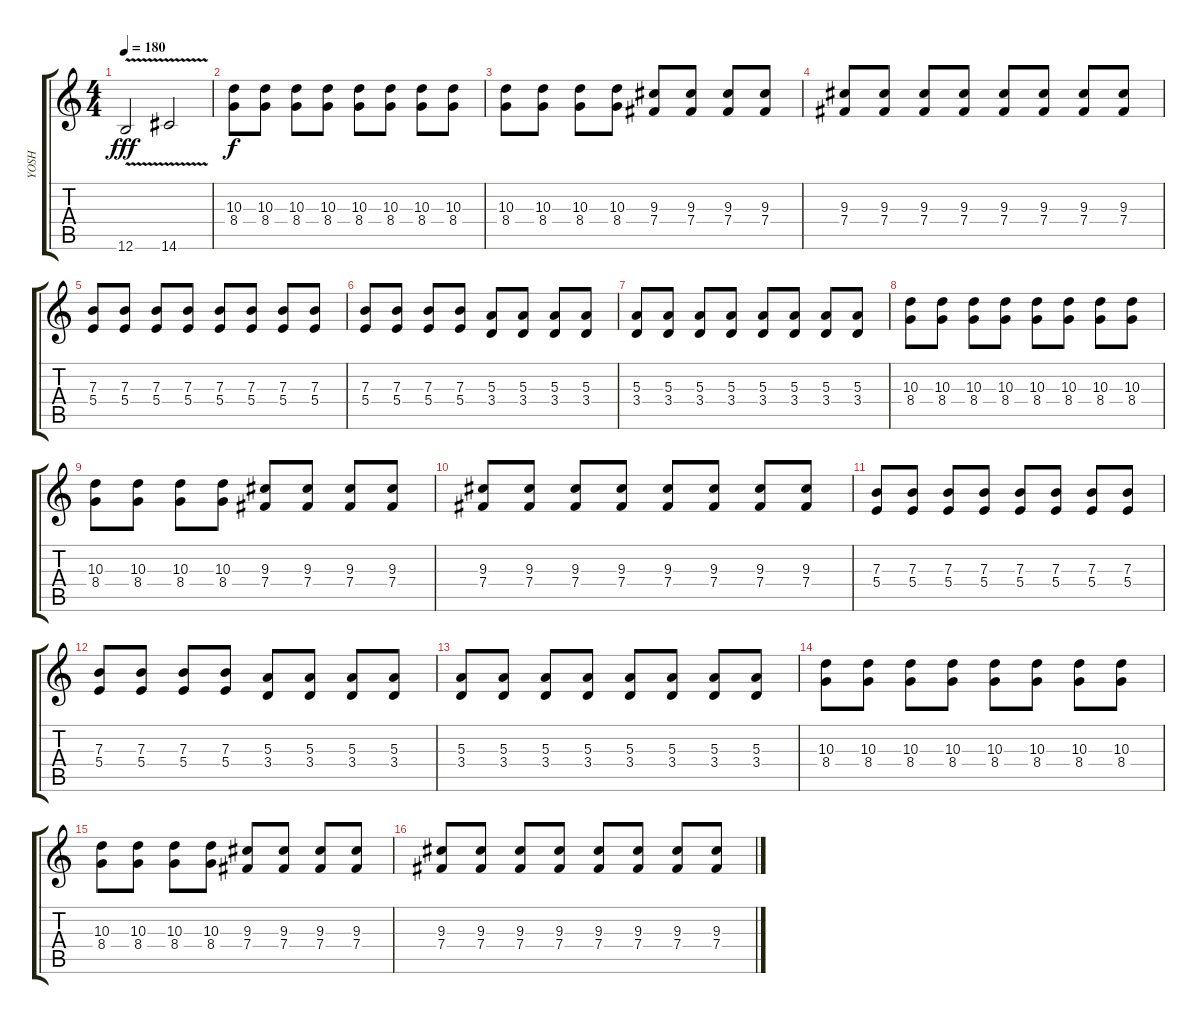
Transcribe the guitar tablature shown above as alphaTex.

\track ("YOSH" "YOSH") {instrument overdrivenguitar}
\staff {score tabs}
\tuning (Db4 Ab3 E3 B2 Gb2 B1) {hide}
\ts (4 4)
\tempo 180
\clef g2
\ks c
12.6{v}.2{dy fff} 14.6{v}.2 |
(10.3 8.4).8{dy f} (10.3 8.4).8 (10.3 8.4).8 (10.3 8.4).8 (10.3 8.4).8 (10.3 8.4).8 (10.3 8.4).8 (10.3 8.4).8 |
(10.3 8.4).8 (10.3 8.4).8 (10.3 8.4).8 (10.3 8.4).8 (9.3 7.4).8 (9.3 7.4).8 (9.3 7.4).8 (9.3 7.4).8 |
(9.3 7.4).8 (9.3 7.4).8 (9.3 7.4).8 (9.3 7.4).8 (9.3 7.4).8 (9.3 7.4).8 (9.3 7.4).8 (9.3 7.4).8 |
(7.3 5.4).8 (7.3 5.4).8 (7.3 5.4).8 (7.3 5.4).8 (7.3 5.4).8 (7.3 5.4).8 (7.3 5.4).8 (7.3 5.4).8 |
(7.3 5.4).8 (7.3 5.4).8 (7.3 5.4).8 (7.3 5.4).8 (5.3 3.4).8 (5.3 3.4).8 (5.3 3.4).8 (5.3 3.4).8 |
(5.3 3.4).8 (5.3 3.4).8 (5.3 3.4).8 (5.3 3.4).8 (5.3 3.4).8 (5.3 3.4).8 (5.3 3.4).8 (5.3 3.4).8 |
(10.3 8.4).8 (10.3 8.4).8 (10.3 8.4).8 (10.3 8.4).8 (10.3 8.4).8 (10.3 8.4).8 (10.3 8.4).8 (10.3 8.4).8 |
(10.3 8.4).8 (10.3 8.4).8 (10.3 8.4).8 (10.3 8.4).8 (9.3 7.4).8 (9.3 7.4).8 (9.3 7.4).8 (9.3 7.4).8 |
(9.3 7.4).8 (9.3 7.4).8 (9.3 7.4).8 (9.3 7.4).8 (9.3 7.4).8 (9.3 7.4).8 (9.3 7.4).8 (9.3 7.4).8 |
(7.3 5.4).8 (7.3 5.4).8 (7.3 5.4).8 (7.3 5.4).8 (7.3 5.4).8 (7.3 5.4).8 (7.3 5.4).8 (7.3 5.4).8 |
(7.3 5.4).8 (7.3 5.4).8 (7.3 5.4).8 (7.3 5.4).8 (5.3 3.4).8 (5.3 3.4).8 (5.3 3.4).8 (5.3 3.4).8 |
(5.3 3.4).8 (5.3 3.4).8 (5.3 3.4).8 (5.3 3.4).8 (5.3 3.4).8 (5.3 3.4).8 (5.3 3.4).8 (5.3 3.4).8 |
(10.3 8.4).8 (10.3 8.4).8 (10.3 8.4).8 (10.3 8.4).8 (10.3 8.4).8 (10.3 8.4).8 (10.3 8.4).8 (10.3 8.4).8 |
(10.3 8.4).8 (10.3 8.4).8 (10.3 8.4).8 (10.3 8.4).8 (9.3 7.4).8 (9.3 7.4).8 (9.3 7.4).8 (9.3 7.4).8 |
(9.3 7.4).8 (9.3 7.4).8 (9.3 7.4).8 (9.3 7.4).8 (9.3 7.4).8 (9.3 7.4).8 (9.3 7.4).8 (9.3 7.4).8
